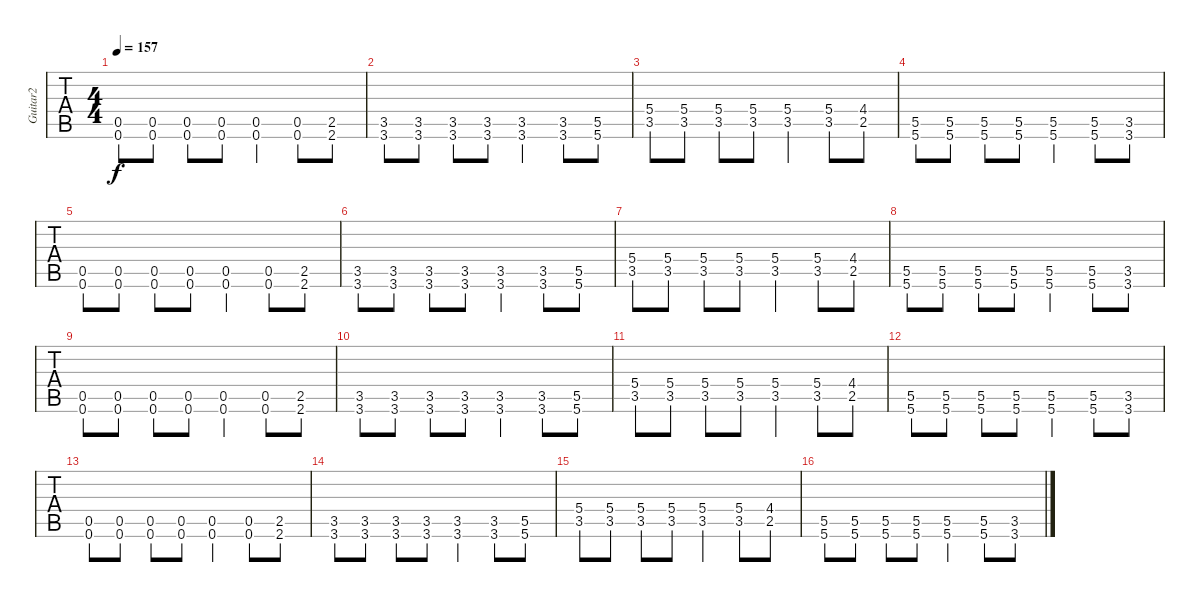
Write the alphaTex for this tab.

\track ("Guitar2" "Guitar2") {instrument distortionguitar}
\staff {tabs}
\tuning (E4 B3 G3 D3 A2 D2) {hide}
\ts (4 4)
\tempo 157
\clef g2
\ks c
(0.5 0.6).8{dy f} (0.5 0.6).8 (0.5{st} 0.6{st}).8 (0.5 0.6).8 (0.5{st} 0.6{st}).4 (0.5 0.6).8 (2.5 2.6).8 |
(3.5 3.6).8 (3.5 3.6).8 (3.5{st} 3.6{st}).8 (3.5 3.6).8 (3.5{st} 3.6{st}).4 (3.5 3.6).8 (5.5 5.6).8 |
(5.4 3.5).8 (5.4 3.5).8 (5.4{st} 3.5{st}).8 (5.4 3.5).8 (5.4{st} 3.5{st}).4 (5.4 3.5).8 (4.4 2.5).8 |
(5.5 5.6).8 (5.5 5.6).8 (5.5{st} 5.6{st}).8 (5.5 5.6).8 (5.5{st} 5.6{st}).4 (5.5 5.6).8 (3.5 3.6).8 |
(0.5 0.6).8 (0.5 0.6).8 (0.5{st} 0.6{st}).8 (0.5 0.6).8 (0.5{st} 0.6{st}).4 (0.5 0.6).8 (2.5 2.6).8 |
(3.5 3.6).8 (3.5 3.6).8 (3.5{st} 3.6{st}).8 (3.5 3.6).8 (3.5{st} 3.6{st}).4 (3.5 3.6).8 (5.5 5.6).8 |
(5.4 3.5).8 (5.4 3.5).8 (5.4{st} 3.5{st}).8 (5.4 3.5).8 (5.4{st} 3.5{st}).4 (5.4 3.5).8 (4.4 2.5).8 |
(5.5 5.6).8 (5.5 5.6).8 (5.5{st} 5.6{st}).8 (5.5 5.6).8 (5.5{st} 5.6{st}).4 (5.5 5.6).8 (3.5 3.6).8 |
(0.5 0.6).8 (0.5 0.6).8 (0.5{st} 0.6{st}).8 (0.5 0.6).8 (0.5{st} 0.6{st}).4 (0.5 0.6).8 (2.5 2.6).8 |
(3.5 3.6).8 (3.5 3.6).8 (3.5{st} 3.6{st}).8 (3.5 3.6).8 (3.5{st} 3.6{st}).4 (3.5 3.6).8 (5.5 5.6).8 |
(5.4 3.5).8 (5.4 3.5).8 (5.4{st} 3.5{st}).8 (5.4 3.5).8 (5.4{st} 3.5{st}).4 (5.4 3.5).8 (4.4 2.5).8 |
(5.5 5.6).8 (5.5 5.6).8 (5.5{st} 5.6{st}).8 (5.5 5.6).8 (5.5{st} 5.6{st}).4 (5.5 5.6).8 (3.5 3.6).8 |
(0.5 0.6).8 (0.5 0.6).8 (0.5{st} 0.6{st}).8 (0.5 0.6).8 (0.5{st} 0.6{st}).4 (0.5 0.6).8 (2.5 2.6).8 |
(3.5 3.6).8 (3.5 3.6).8 (3.5{st} 3.6{st}).8 (3.5 3.6).8 (3.5{st} 3.6{st}).4 (3.5 3.6).8 (5.5 5.6).8 |
(5.4 3.5).8 (5.4 3.5).8 (5.4{st} 3.5{st}).8 (5.4 3.5).8 (5.4{st} 3.5{st}).4 (5.4 3.5).8 (4.4 2.5).8 |
(5.5 5.6).8 (5.5 5.6).8 (5.5{st} 5.6{st}).8 (5.5 5.6).8 (5.5{st} 5.6{st}).4 (5.5 5.6).8 (3.5 3.6).8
